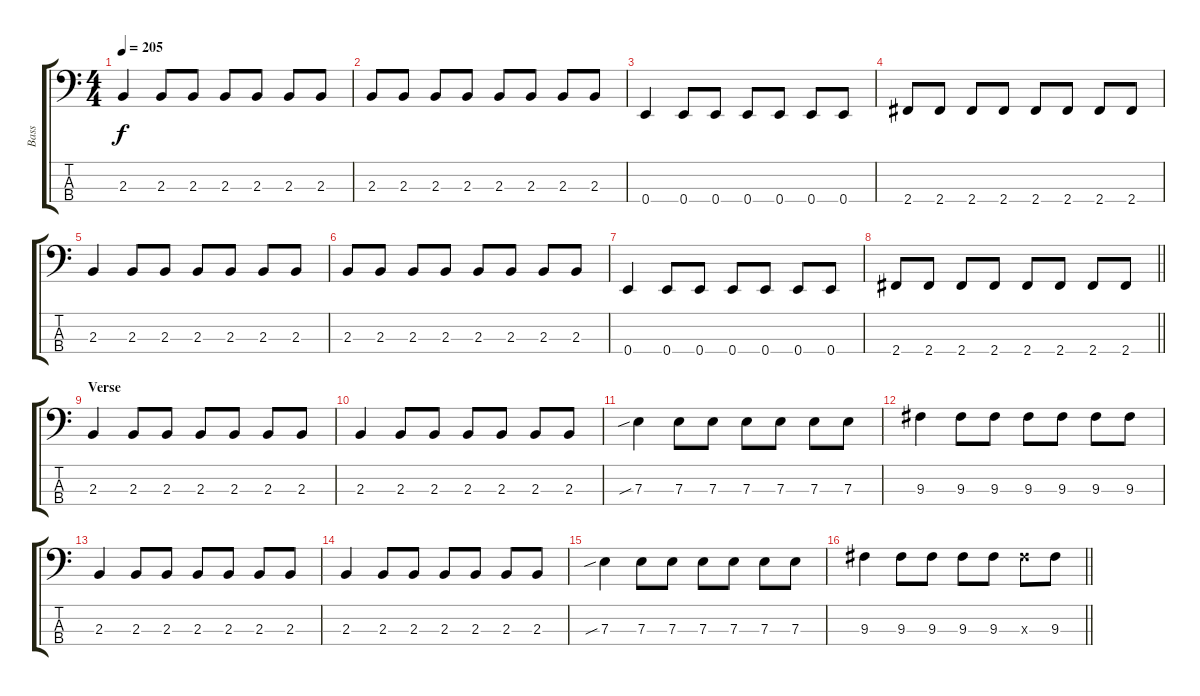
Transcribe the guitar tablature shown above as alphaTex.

\track ("Bass" "Bass") {instrument electricbasspick}
\staff {score tabs}
\tuning (G2 D2 A1 E1) {hide}
\ts (4 4)
\tempo 205
\clef f4
\ks c
2.3.4{dy f} 2.3.8 2.3.8 2.3.8 2.3.8 2.3.8 2.3.8 |
2.3.8 2.3.8 2.3.8 2.3.8 2.3.8 2.3.8 2.3.8 2.3.8 |
0.4.4 0.4.8 0.4.8 0.4.8 0.4.8 0.4.8 0.4.8 |
2.4.8 2.4.8 2.4.8 2.4.8 2.4.8 2.4.8 2.4.8 2.4.8 |
2.3.4 2.3.8 2.3.8 2.3.8 2.3.8 2.3.8 2.3.8 |
2.3.8 2.3.8 2.3.8 2.3.8 2.3.8 2.3.8 2.3.8 2.3.8 |
0.4.4 0.4.8 0.4.8 0.4.8 0.4.8 0.4.8 0.4.8 |
\barLineRight lightlight
2.4.8 2.4.8 2.4.8 2.4.8 2.4.8 2.4.8 2.4.8 2.4.8 |
\section ("" "Verse")
2.3.4 2.3.8 2.3.8 2.3.8 2.3.8 2.3.8 2.3.8 |
2.3.4 2.3.8 2.3.8 2.3.8 2.3.8 2.3.8 2.3.8 |
7.3{sib}.4 7.3.8 7.3.8 7.3.8 7.3.8 7.3.8 7.3.8 |
9.3.4 9.3.8 9.3.8 9.3.8 9.3.8 9.3.8 9.3.8 |
2.3.4 2.3.8 2.3.8 2.3.8 2.3.8 2.3.8 2.3.8 |
2.3.4 2.3.8 2.3.8 2.3.8 2.3.8 2.3.8 2.3.8 |
7.3{sib}.4 7.3.8 7.3.8 7.3.8 7.3.8 7.3.8 7.3.8 |
\barLineRight lightlight
9.3.4 9.3.8 9.3.8 9.3.8 9.3.8 9.3{x}.8 9.3.8
